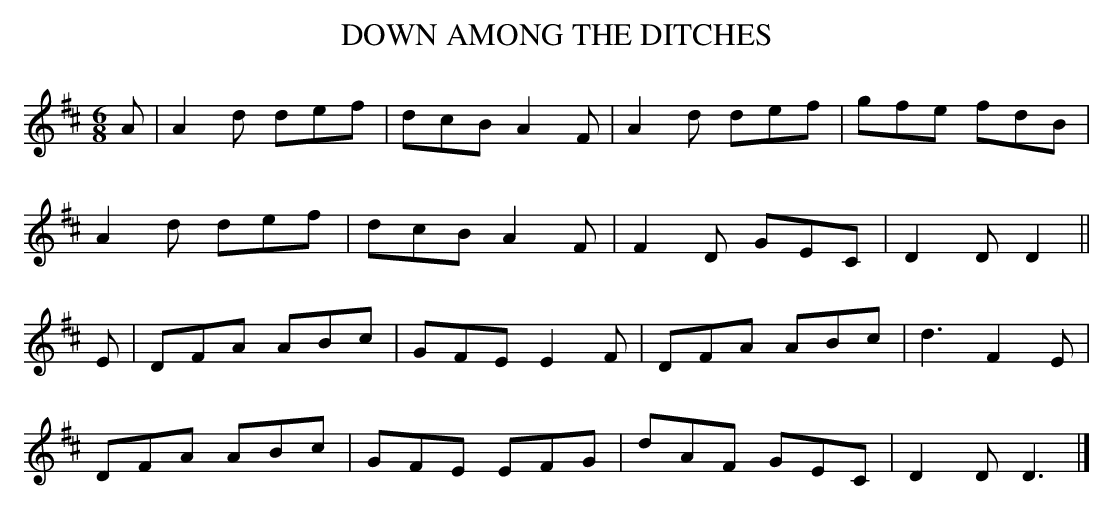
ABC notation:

X:1
T:DOWN AMONG THE DITCHES
Y:"lively"
M:6/8
L:1/8
K:D
A|A2d def|dcB A2F|A2d def|gfe fdB|
A2d def|dcB A2F|F2D GEC|D2D D2||
E|DFA ABc|GFE E2F|DFA ABc|d3F2E|
DFA ABc|GFE EFG|dAF GEC|D2D D3|]
